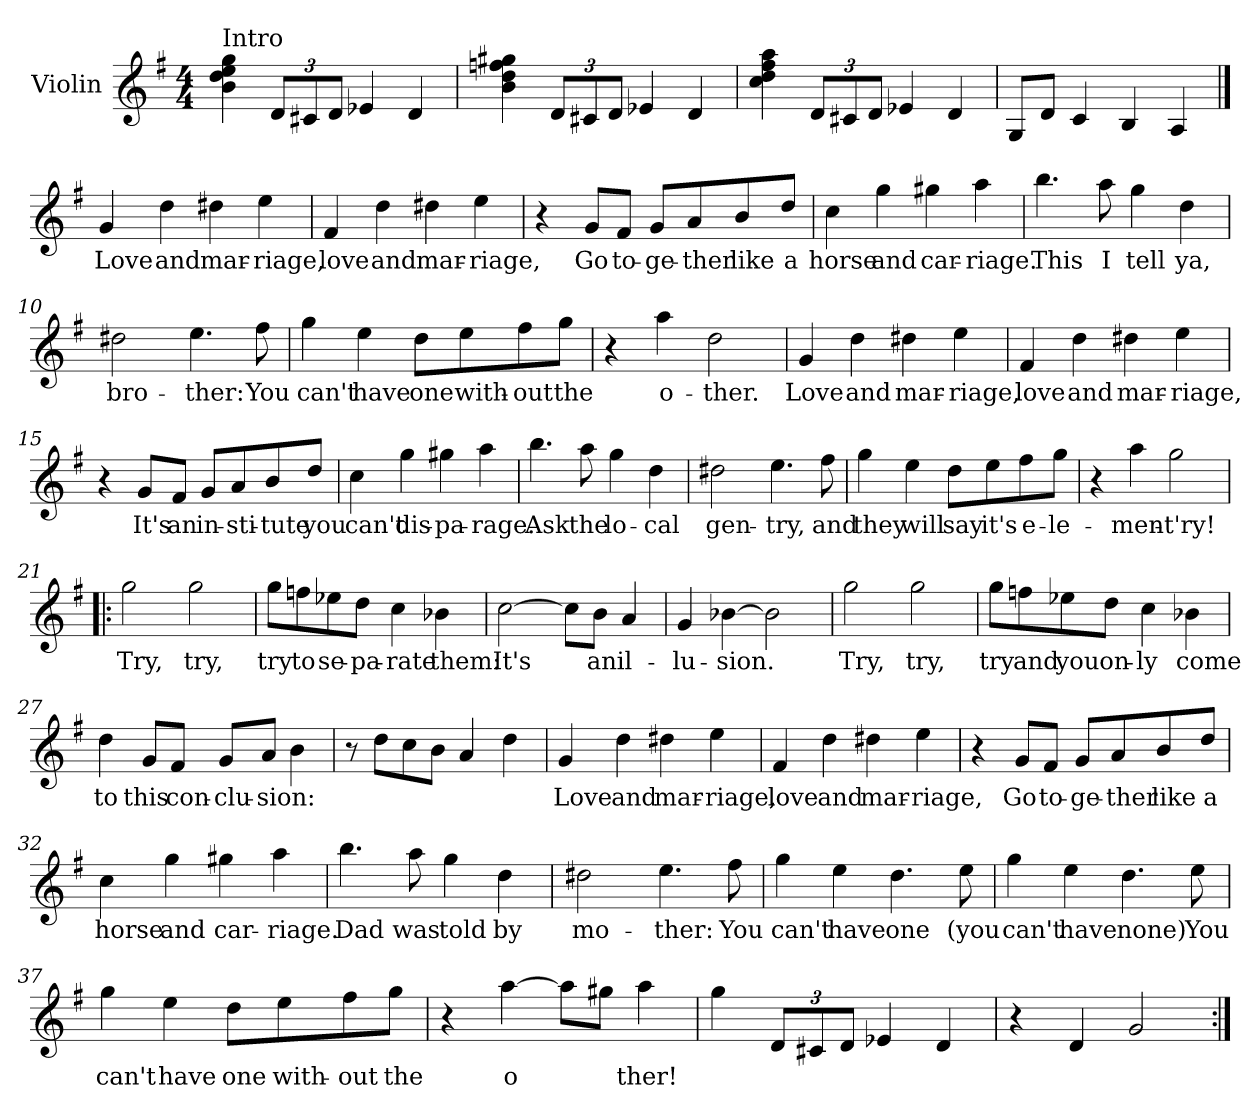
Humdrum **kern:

**kern	**text
*part1	*part1
*staff1	*staff1
*I"Violin	*
*I'Vln	*
*clefG2	*
*k[f#]	*
*G:	*
*M4/4	*
=1	=1
!LO:TX:a:t=Intro	!
4b\ 4dd\ 4ee\ 4gg\	.
*Xbrackettup	*
12d/L	.
12c#X/	.
12d/J	.
4e-X/	.
4d/	.
=2	=2
4b\ 4dd\ 4ffn\ 4gg#X\	.
12d/L	.
12c#X/	.
12d/J	.
4e-X/	.
4d/	.
=3	=3
4cc\ 4dd\ 4ff#\ 4aa\	.
12d/L	.
12c#X/	.
12d/J	.
4e-X/	.
4d/	.
=4	=4
8G/L	.
8d/J	.
4c/	.
4B/	.
4A/	.
!!LO:LB:g=z
==5	==5
4g/	Love
4dd\	and
4dd#X\	mar-
4ee\	-riage,
=6	=6
4f#/	love
4dd\	and
4dd#X\	mar-
4ee\	-riage,
=7	=7
4r	.
8g/L	Go
8f#/J	to-
8g/L	-ge-
8a/	-ther
8b/	like
8dd/J	a
=8	=8
4cc\	horse
4gg\	and
4gg#X\	car-
4aa\	-riage.
!!LO:LB:g=z
=9	=9
4.bb\	This
8aa\	I
4gg\	tell
4dd\	ya,
=10	=10
2dd#X\	bro-
4.ee\	-ther:
8ff#\	You
=11	=11
4gg\	can't
4ee\	have
8dd\L	one
8ee\	with-
8ff#\	-out
8gg\J	the
=12	=12
4r	.
4aa\	o-
2dd\	-ther.
!!LO:LB:g=z
=13	=13
4g/	Love
4dd\	and
4dd#X\	mar-
4ee\	-riage,
=14	=14
4f#/	love
4dd\	and
4dd#X\	mar-
4ee\	-riage,
=15	=15
4r	.
8g/L	It's
8f#/J	an
8g/L	in-
8a/	-sti-
8b/	-tute
8dd/J	you
=16	=16
4cc\	can't
4gg\	dis-
4gg#X\	-pa-
4aa\	-rage.
!!LO:LB:g=z
=17	=17
4.bb\	Ask
8aa\	the
4gg\	lo-
4dd\	-cal
=18	=18
2dd#X\	gen-
4.ee\	-try,
8ff#\	and
=19	=19
4gg\	they
4ee\	will
8dd\L	say
8ee\	it's
8ff#\	e-
8gg\J	-le-
=20	=20
4r	.
4aa\	-men-
2gg\	-t'ry!
!!LO:LB:g=z
=21!|:	=21!|:
2gg\	Try,
2gg\	try,
=22	=22
8gg\L	try
8ffn\	to
8ee-X\	se-
8dd\J	-pa-
4cc\	-rate
4b-X\	them:
=23	=23
[2cc\	It's
8cc\L]	.
8b\J	an
4a/	il-
=24	=24
4g/	-lu-
[4b-X\	-sion.
2b-\]	.
=25	=25
2gg\	Try,
2gg\	try,
!!LO:LB:g=z
=26	=26
8gg\L	try
8ffn\	and
8ee-X\	you
8dd\J	on-
4cc\	-ly
4b-X\	come
=27	=27
4dd\	to
8g/L	this
8f#/J	con-
8g/L	-clu-
8a/J	-sion:
4b\	.
=28	=28
8r	.
8dd\L	.
8cc\	.
8b\J	.
4a/	.
4dd\	.
=29	=29
4g/	Love
4dd\	and
4dd#X\	mar-
4ee\	-riage,
=30	=30
4f#/	love
4dd\	and
4dd#X\	mar-
4ee\	-riage,
!!LO:LB:g=z
=31	=31
4r	.
8g/L	Go
8f#/J	to-
8g/L	-ge-
8a/	-ther
8b/	like
8dd/J	a
=32	=32
4cc\	horse
4gg\	and
4gg#X\	car-
4aa\	-riage.
=33	=33
4.bb\	Dad
8aa\	was
4gg\	told
4dd\	by
=34	=34
2dd#X\	mo-
4.ee\	-ther:
8ff#\	You
=35	=35
4gg\	can't
4ee\	have
4.dd\	one
8ee\	(you
!!LO:LB:g=z
=36	=36
4gg\	can't
4ee\	have
4.dd\	none)
8ee\	You
=37	=37
4gg\	can't
4ee\	have
8dd\L	one
8ee\	with-
8ff#\	-out
8gg\J	the
=38	=38
4r	.
[4aa\	o
8aa\L]	.
8gg#X\J	.
4aa\	ther!
=39	=39
4gg\	.
12d/L	.
12c#X/	.
12d/J	.
4e-X/	.
4d/	.
=40	=40
4r	.
4d/	.
2g/	.
=:|!	=:|!
*-	*-
